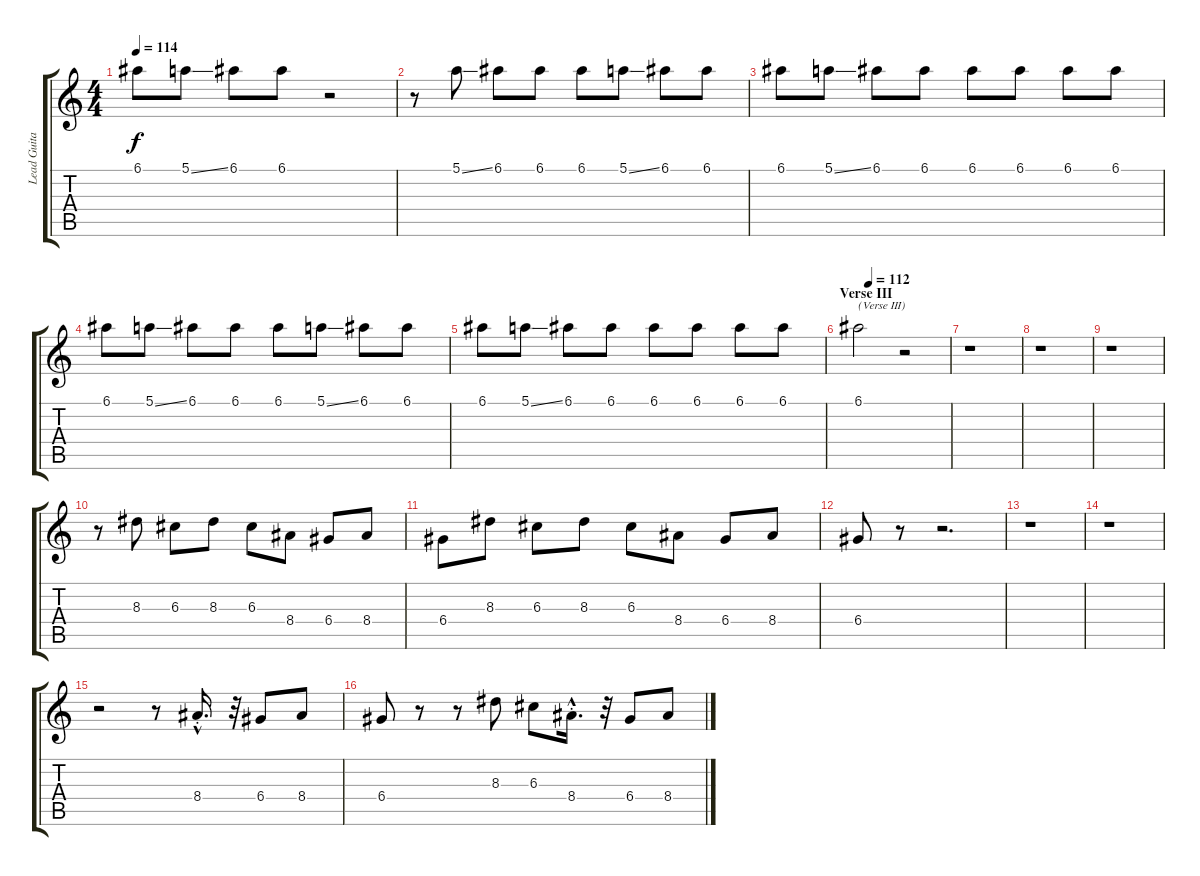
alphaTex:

\track ("Lead Guitar" "Lead Guita") {instrument electricguitarjazz}
\staff {score tabs}
\tuning (E4 B3 G3 D3 A2 E2) {hide}
\ts (4 4)
\tempo 114
\clef g2
\ks c
6.1.8{dy f} 5.1{ss}.8 6.1.8 6.1.8 r.2 |
r.8 5.1{ss}.8 6.1.8 6.1.8 6.1.8 5.1{ss}.8 6.1.8 6.1.8 |
6.1.8 5.1{ss}.8 6.1.8 6.1.8 6.1.8 6.1.8 6.1.8 6.1.8 |
6.1.8 5.1{ss}.8 6.1.8 6.1.8 6.1.8 5.1{ss}.8 6.1.8 6.1.8 |
6.1.8 5.1{ss}.8 6.1.8 6.1.8 6.1.8 6.1.8 6.1.8 6.1.8 |
\section ("" "Verse III")
\tempo (112 0.125)
6.1.2{txt "(Verse III)"} r.2 |
r.1 |
r.1 |
r.1 |
r.8{volume 13 balance 11 instrument electricguitarjazz} 8.3.8 6.3.8 8.3.8 6.3.8 8.4.8 6.4.8 8.4.8 |
6.4.8 8.3.8 6.3.8 8.3.8 6.3.8 8.4.8 6.4.8 8.4.8 |
6.4.8 r.8 r.2{d} |
r.1 |
r.1 |
r.2{volume 13 balance 11 instrument electricguitarjazz} r.8 8.4{hac st}.16{d} r.32 6.4.8 8.4.8 |
6.4.8 r.8 r.8 8.3.8 6.3.8 8.4{hac st}.16{d} r.32 6.4.8 8.4.8
